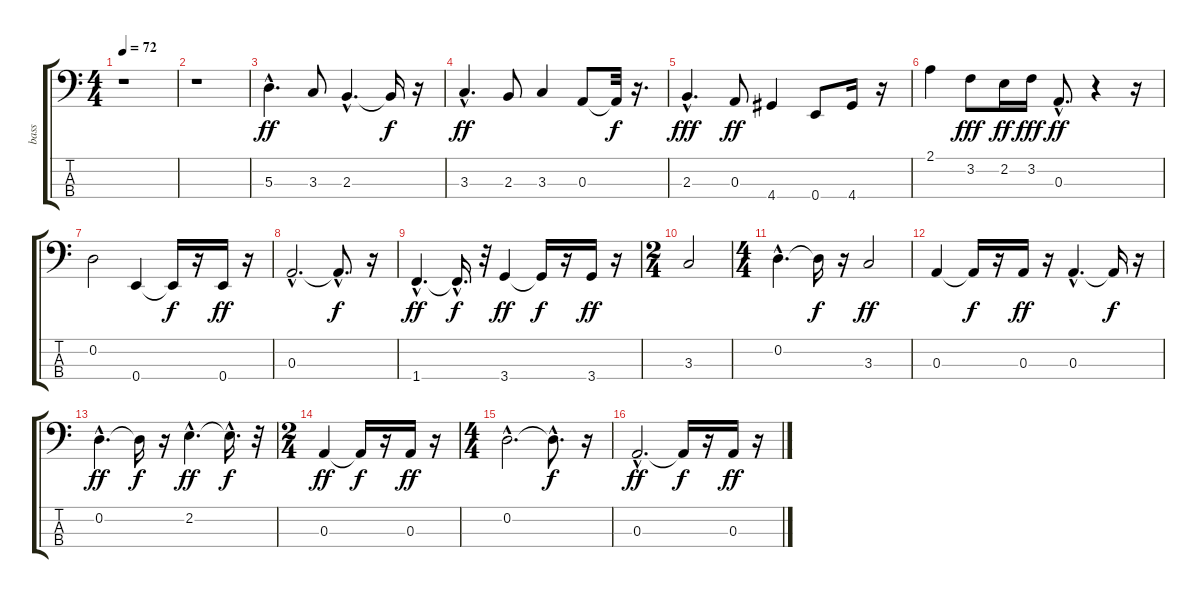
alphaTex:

\track ("bass" "bass") {instrument electricbassfinger}
\staff {score tabs}
\tuning (G2 D2 A1 E1) {hide}
\ts (4 4)
\tempo 72
\clef f4
\ks c
r.1{dy ff instrument electricbassfinger} |
r.1 |
5.3{hac}.4{d} 3.3.8 2.3{hac}.4{d} 2.3{t}.16{dy f} r.16 |
3.3{hac}.4{d dy ff} 2.3.8 3.3.4 0.3.8 0.3{t}.32{dy f} r.16{d} |
2.3{hac}.4{d dy fff} 0.3.8{dy ff} 4.4.4 0.4.8 4.4.16 r.16 |
2.1.4 3.2.8{dy fff} 2.2.16{dy ff} 3.2.16{dy fff} 0.3{hac}.8{d dy ff} r.4 r.16 |
0.2.2 0.4.4 0.4{t}.16{dy f} r.16 0.4.16{dy ff} r.16 |
0.3{hac}.2{d} 0.3{hac t}.8{d dy f} r.16 |
1.4{hac}.4{d dy ff} 1.4{hac t}.16{d dy f} r.32 3.4.4{dy ff} 3.4{t}.16{dy f} r.16 3.4.16{dy ff} r.16 |
\ts (2 4)
3.3.2 |
\ts (4 4)
0.2{hac}.4{d} 0.2{t}.16{dy f} r.16 3.3.2{dy ff} |
0.3.4 0.3{t}.16{dy f} r.16 0.3.16{dy ff} r.16 0.3{hac}.4{d} 0.3{t}.16{dy f} r.16 |
0.2{hac}.4{d dy ff} 0.2{t}.16{dy f} r.16 2.2{hac}.4{d dy ff} 2.2{hac t}.16{d dy f} r.32 |
\ts (2 4)
0.3.4{dy ff} 0.3{t}.16{dy f} r.16 0.3.16{dy ff} r.16 |
\ts (4 4)
0.2{hac}.2{d} 0.2{hac t}.8{d dy f} r.16 |
0.3{hac}.2{d dy ff} 0.3{t}.16{dy f} r.16 0.3.16{dy ff} r.16
